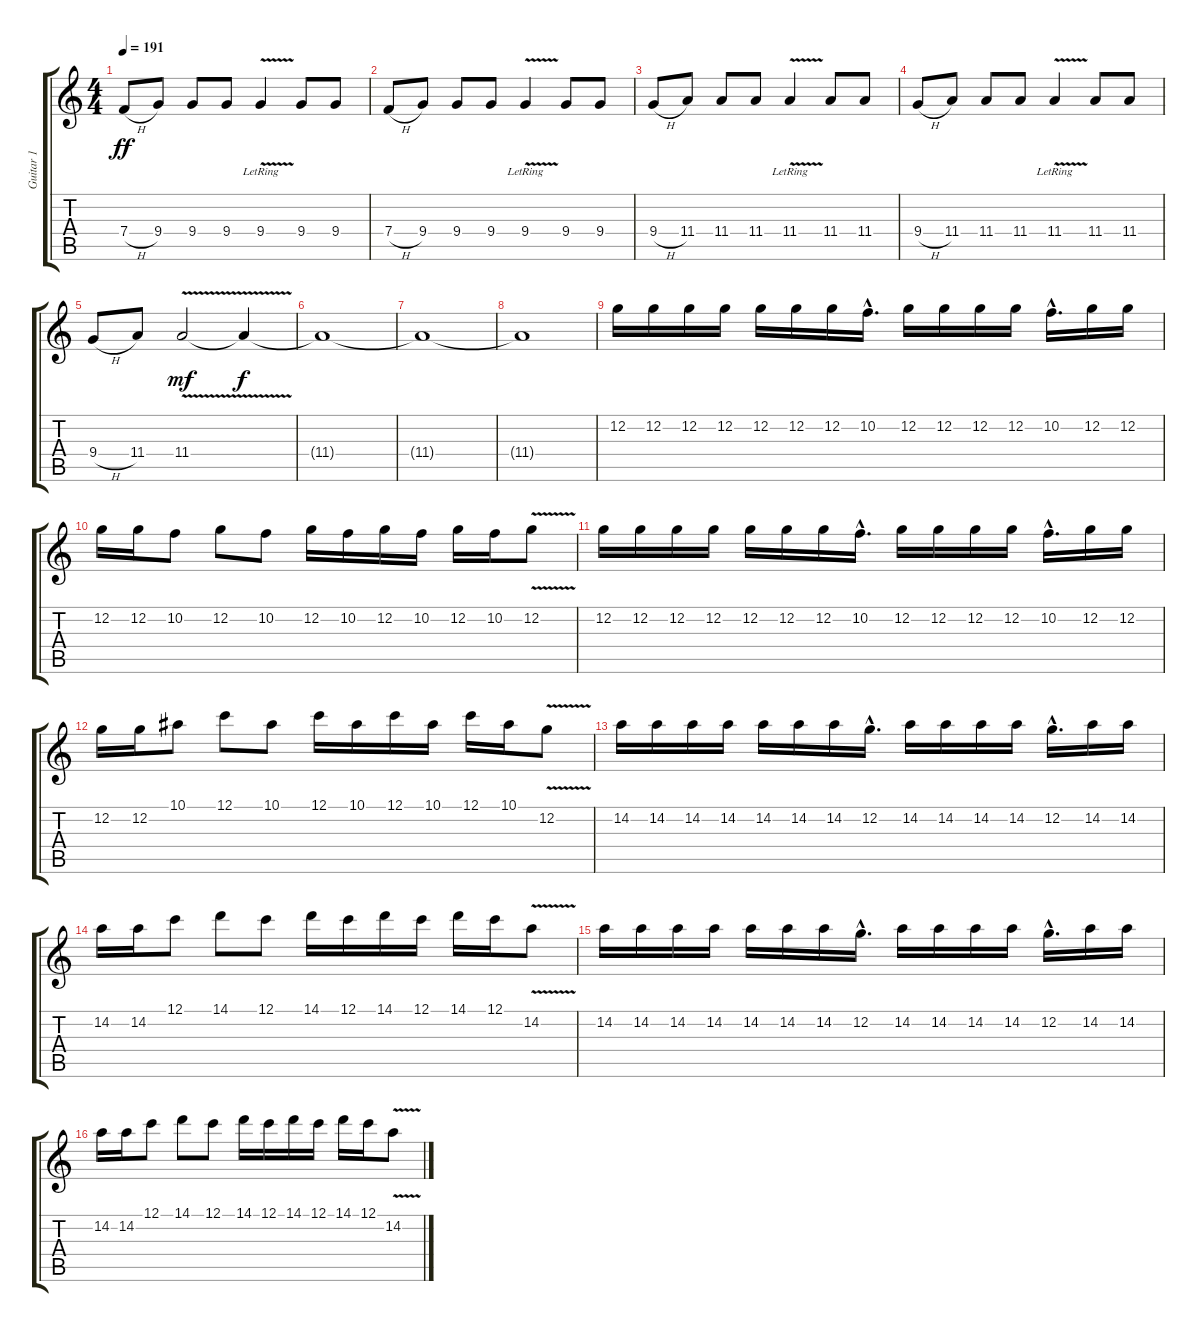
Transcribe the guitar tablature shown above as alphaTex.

\track ("Guitar 1" "Guitar 1") {instrument distortionguitar}
\staff {score tabs}
\tuning (C4 G3 Eb3 Bb2 F2 C2) {hide}
\ts (4 4)
\tempo 191
\clef g2
\ks c
7.4{h}.8{dy ff} 9.4.8 9.4.8 9.4.8 9.4{v lr}.4 9.4.8 9.4.8 |
7.4{h}.8 9.4.8 9.4.8 9.4.8 9.4{v lr}.4 9.4.8 9.4.8 |
9.4{h}.8 11.4.8 11.4.8 11.4.8 11.4{v lr}.4 11.4.8 11.4.8 |
9.4{h}.8 11.4.8 11.4.8 11.4.8 11.4{v lr}.4 11.4.8 11.4.8 |
9.4{h}.8 11.4.8 11.4{v}.2{dy mf} 11.4{t}.4{dy f} |
11.4{t}.1 |
11.4{t}.1 |
11.4{t}.1 |
12.2.16 12.2.16 12.2.16 12.2.16 12.2.16 12.2.16 12.2.16 10.2{hac}.16{d} 12.2.16 12.2.16 12.2.16 12.2.16 10.2{hac}.16{d} 12.2.16 12.2.16 |
12.2.16 12.2.16 10.2.8 12.2.8 10.2.8 12.2.16 10.2.16 12.2.16 10.2.16 12.2.16 10.2.16 12.2{v}.8 |
12.2.16 12.2.16 12.2.16 12.2.16 12.2.16 12.2.16 12.2.16 10.2{hac}.16{d} 12.2.16 12.2.16 12.2.16 12.2.16 10.2{hac}.16{d} 12.2.16 12.2.16 |
12.2.16 12.2.16 10.1.8 12.1.8 10.1.8 12.1.16 10.1.16 12.1.16 10.1.16 12.1.16 10.1.16 12.2{v}.8 |
14.2.16 14.2.16 14.2.16 14.2.16 14.2.16 14.2.16 14.2.16 12.2{hac}.16{d} 14.2.16 14.2.16 14.2.16 14.2.16 12.2{hac}.16{d} 14.2.16 14.2.16 |
14.2.16 14.2.16 12.1.8 14.1.8 12.1.8 14.1.16 12.1.16 14.1.16 12.1.16 14.1.16 12.1.16 14.2{v}.8 |
14.2.16 14.2.16 14.2.16 14.2.16 14.2.16 14.2.16 14.2.16 12.2{hac}.16{d} 14.2.16 14.2.16 14.2.16 14.2.16 12.2{hac}.16{d} 14.2.16 14.2.16 |
14.2.16 14.2.16 12.1.8 14.1.8 12.1.8 14.1.16 12.1.16 14.1.16 12.1.16 14.1.16 12.1.16 14.2{v}.8
